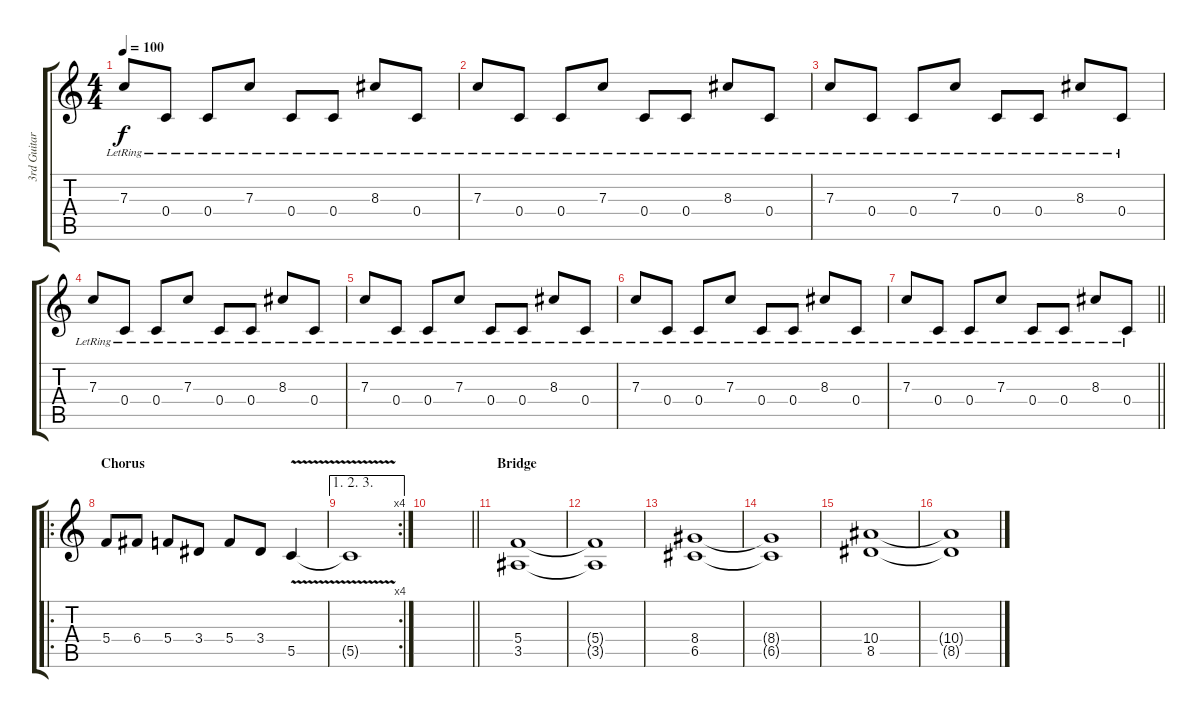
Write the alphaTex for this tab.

\track ("3rd Guitar" "3rd Guitar") {instrument distortionguitar}
\staff {score tabs}
\tuning (D4 A3 F3 C3 G2 C2) {hide}
\ts (4 4)
\tempo 100
\clef g2
\ks c
7.3{lr}.8{dy f} 0.4{lr}.8 0.4{lr}.8 7.3{lr}.8 0.4{lr}.8 0.4{lr}.8 8.3{lr}.8 0.4{lr}.8 |
7.3{lr}.8 0.4{lr}.8 0.4{lr}.8 7.3{lr}.8 0.4{lr}.8 0.4{lr}.8 8.3{lr}.8 0.4{lr}.8 |
7.3{lr}.8 0.4{lr}.8 0.4{lr}.8 7.3{lr}.8 0.4{lr}.8 0.4{lr}.8 8.3{lr}.8 0.4{lr}.8 |
7.3{lr}.8 0.4{lr}.8 0.4{lr}.8 7.3{lr}.8 0.4{lr}.8 0.4{lr}.8 8.3{lr}.8 0.4{lr}.8 |
7.3{lr}.8 0.4{lr}.8 0.4{lr}.8 7.3{lr}.8 0.4{lr}.8 0.4{lr}.8 8.3{lr}.8 0.4{lr}.8 |
7.3{lr}.8 0.4{lr}.8 0.4{lr}.8 7.3{lr}.8 0.4{lr}.8 0.4{lr}.8 8.3{lr}.8 0.4{lr}.8 |
\barLineRight lightlight
7.3{lr}.8 0.4{lr}.8 0.4{lr}.8 7.3{lr}.8 0.4{lr}.8 0.4{lr}.8 8.3{lr}.8 0.4{lr}.8 |
\ro
\section ("" "Chorus")
5.4.8{volume 13 instrument distortionguitar} 6.4.8 5.4.8 3.4.8 5.4.8 3.4.8 5.5{v}.4 |
\ae (1 2 3)
\rc 4
5.5{t}.1 |
\barLineRight lightlight
|
\section ("" "Bridge")
(5.4 3.5).1{volume 16} |
(5.4{t} 3.5{t}).1 |
(8.4 6.5).1 |
(8.4{t} 6.5{t}).1 |
(10.4 8.5).1 |
(10.4{t} 8.5{t}).1
